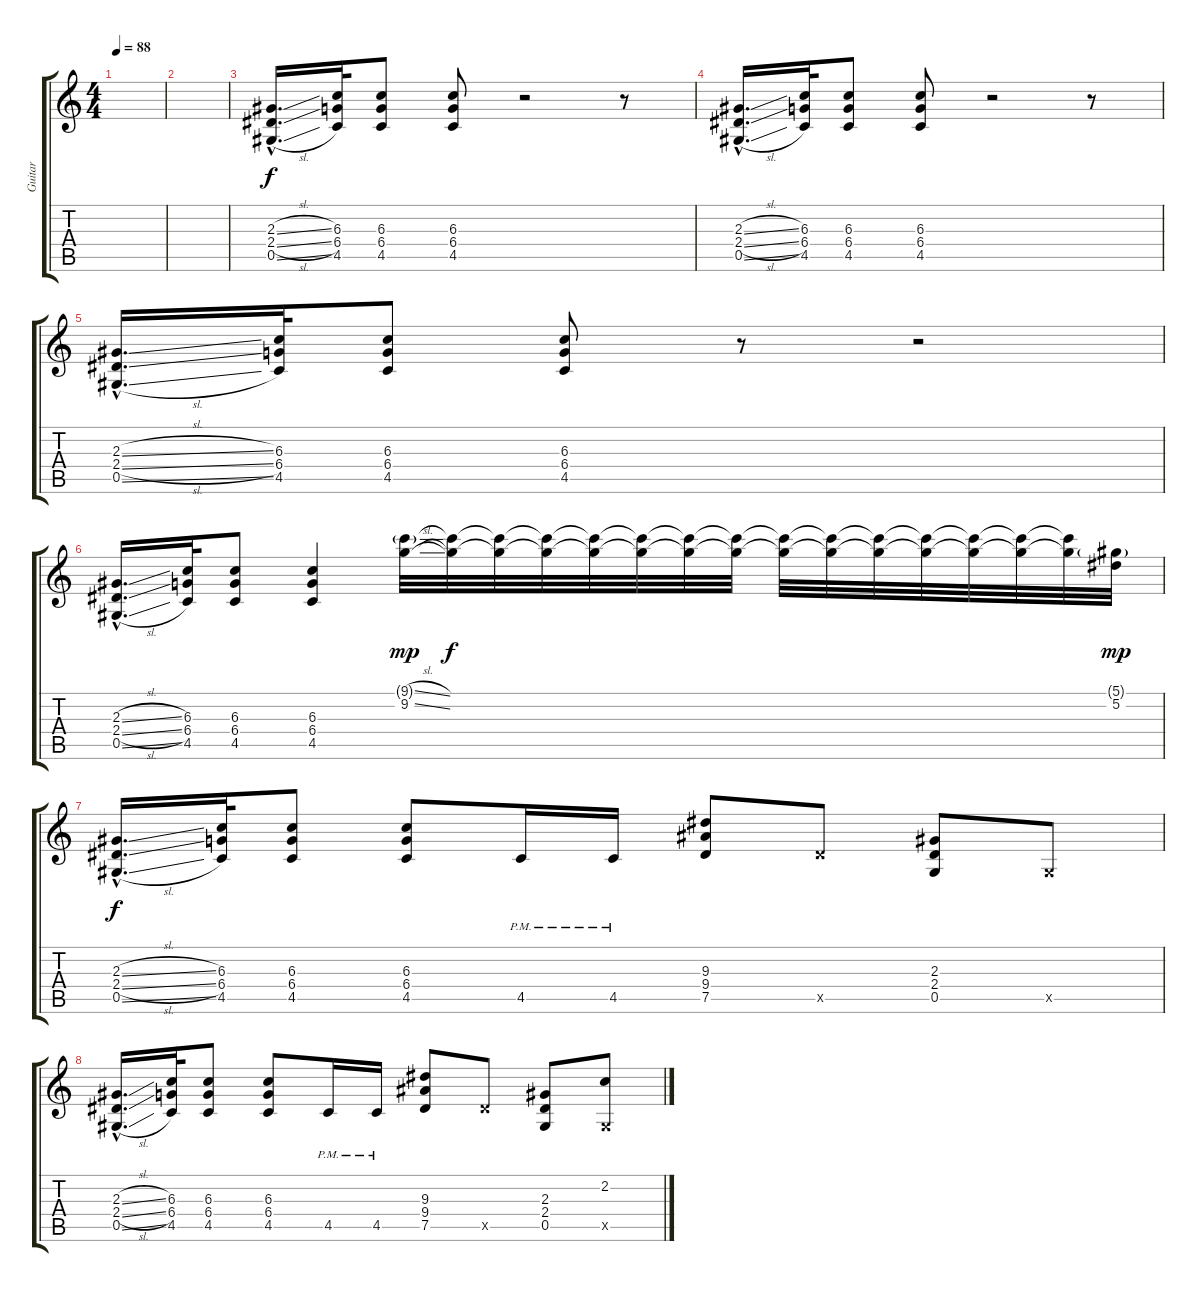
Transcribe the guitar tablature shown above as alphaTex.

\track ("Guitar" "Guitar") {instrument overdrivenguitar}
\staff {score tabs}
\tuning (Eb4 Bb3 Gb3 Db3 Ab2 Eb2) {hide}
\ts (4 4)
\tempo 88
\clef g2
\ks c
|
|
(2.3{sl hac} 2.4{sl hac} 0.5{sl hac}).16{d} (6.3 6.4 4.5).32 (6.3 6.4 4.5).8 (6.3 6.4 4.5).8 r.2 r.8 |
(2.3{sl hac} 2.4{sl hac} 0.5{sl hac}).16{d} (6.3 6.4 4.5).32 (6.3 6.4 4.5).8 (6.3 6.4 4.5).8 r.2 r.8 |
(2.3{sl hac} 2.4{sl hac} 0.5{sl hac}).16{d} (6.3 6.4 4.5).32 (6.3 6.4 4.5).8 (6.3 6.4 4.5).8 r.8 r.2 |
(2.3{sl hac} 2.4{sl hac} 0.5{sl hac}).16{d} (6.3 6.4 4.5).32 (6.3 6.4 4.5).8 (6.3 6.4 4.5).4 (9.1{sl g} 9.2{sl}).32{dy mp} (9.1{t} 9.2{t}).32{dy f} (9.1{t} 9.2{t}).32 (9.1{t} 9.2{t}).32 (9.1{t} 9.2{t}).32 (9.1{t} 9.2{t}).32 (9.1{t} 9.2{t}).32 (9.1{t} 9.2{t}).32 (9.1{t} 9.2{t}).32 (9.1{t} 9.2{t}).32 (9.1{t} 9.2{t}).32 (9.1{t} 9.2{t}).32 (9.1{t} 9.2{t}).32 (9.1{t} 9.2{t}).32 (9.1{t} 9.2{t}).32 (5.1{g} 5.2).32{dy mp} |
(2.3{sl hac} 2.4{sl hac} 0.5{sl hac}).16{d dy f} (6.3 6.4 4.5).32 (6.3 6.4 4.5).8 (6.3 6.4 4.5).8 4.5{pm}.16 4.5{pm}.16 (9.3 9.4 7.5).8 7.5{x}.8 (2.3 2.4 0.5).8 0.5{x}.8 |
(2.3{sl hac} 2.4{sl hac} 0.5{sl hac}).16{d} (6.3 6.4 4.5).32 (6.3 6.4 4.5).8 (6.3 6.4 4.5).8 4.5{pm}.16 4.5{pm}.16 (9.3 9.4 7.5).8 7.5{x}.8 (2.3 2.4 0.5).8 (2.2{sl} 0.5{x}).8
